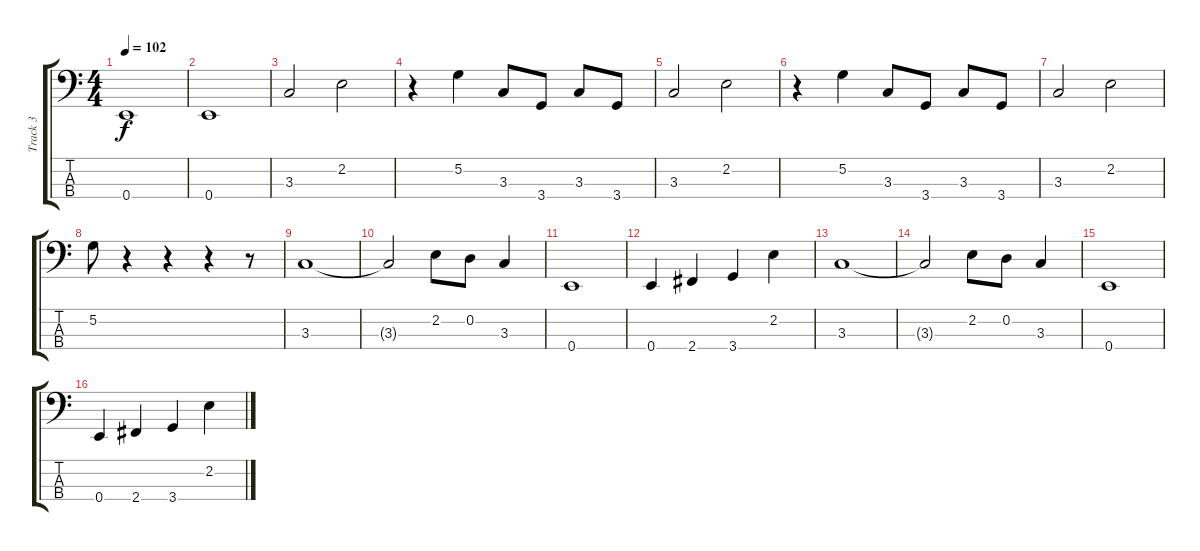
\track ("Track 3" "Track 3") {instrument electricbassfinger}
\staff {score tabs}
\tuning (G2 D2 A1 E1) {hide}
\ts (4 4)
\tempo 102
\clef f4
\ks c
0.4.1{dy f} |
0.4.1 |
3.3.2 2.2.2 |
r.4 5.2.4 3.3.8 3.4.8 3.3.8 3.4.8 |
3.3.2 2.2.2 |
r.4 5.2.4 3.3.8 3.4.8 3.3.8 3.4.8 |
3.3.2 2.2.2 |
5.2.8 r.4 r.4 r.4 r.8 |
3.3.1 |
3.3{t}.2 2.2.8 0.2.8 3.3.4 |
0.4.1 |
0.4.4 2.4.4 3.4.4 2.2.4 |
3.3.1 |
3.3{t}.2 2.2.8 0.2.8 3.3.4 |
0.4.1 |
0.4.4 2.4.4 3.4.4 2.2.4
